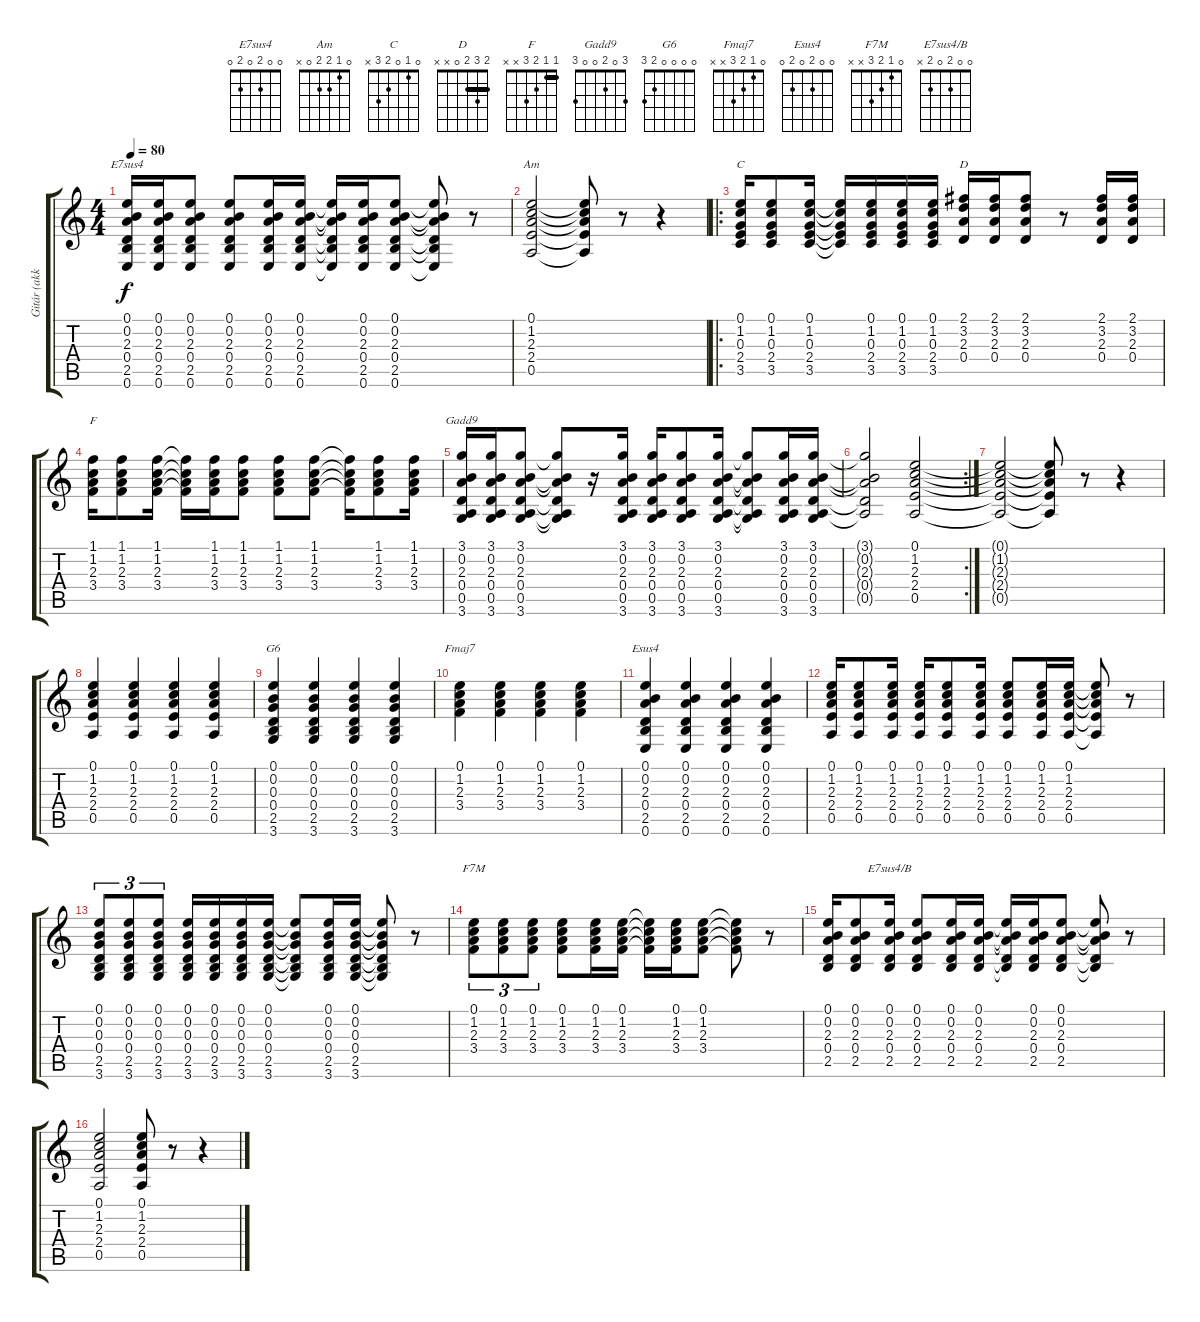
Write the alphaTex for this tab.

\track ("Gitár (akkord)" "Gitár (akk") {instrument acousticguitarsteel}
\staff {score tabs}
\tuning (E4 B3 G3 D3 A2 E2) {hide}
\chord ("E7sus4" 0 0 2 0 2 0)
\chord ("Am" 0 1 2 2 0 x)
\chord ("C" 0 1 0 2 3 x)
\chord ("D" 2 3 2 0 x x) {barre 2}
\chord ("F" 1 1 2 3 x x) {barre 1}
\chord ("Gadd9" 3 0 2 0 0 3)
\chord ("G6" 0 0 0 0 2 3)
\chord ("Fmaj7" 0 1 2 3 x x)
\chord ("Esus4" 0 0 2 0 2 0)
\chord ("F7M" 0 1 2 3 x x)
\chord ("E7sus4/B" 0 0 2 0 2 x)
\ts (4 4)
\tempo 80
\clef g2
\ks c
(0.1 0.2 2.3 0.4 2.5 0.6).16{ch "E7sus4" dy f} (0.1 0.2 2.3 0.4 2.5 0.6).16 (0.1 0.2 2.3 0.4 2.5 0.6).8 (0.1 0.2 2.3 0.4 2.5 0.6).8 (0.1 0.2 2.3 0.4 2.5 0.6).16 (0.1 0.2 2.3 0.4 2.5 0.6).16 (0.1{t} 0.2{t} 2.3{t} 0.4{t} 2.5{t} 0.6{t}).16 (0.1 0.2 2.3 0.4 2.5 0.6).16 (0.1 0.2 2.3 0.4 2.5 0.6).8 (0.1{t} 0.2{t} 2.3{t} 0.4{t} 2.5{t} 0.6{t}).8 r.8 |
(0.1 1.2 2.3 2.4 0.5).2{ch "Am"} (0.1{t} 1.2{t} 2.3{t} 2.4{t} 0.5{t}).8 r.8 r.4 |
\ro
(0.1 1.2 0.3 2.4 3.5).16{ch "C"} (0.1 1.2 0.3 2.4 3.5).8 (0.1 1.2 0.3 2.4 3.5).16 (0.1{t} 1.2{t} 0.3{t} 2.4{t} 3.5{t}).16 (0.1 1.2 0.3 2.4 3.5).16 (0.1 1.2 0.3 2.4 3.5).16 (0.1 1.2 0.3 2.4 3.5).16 (2.1 3.2 2.3 0.4).16{ch "D"} (2.1 3.2 2.3 0.4).16 (2.1 3.2 2.3 0.4).8 r.8 (2.1 3.2 2.3 0.4).16 (2.1 3.2 2.3 0.4).16 |
(1.1 1.2 2.3 3.4).16{ch "F"} (1.1 1.2 2.3 3.4).8 (1.1 1.2 2.3 3.4).16 (1.1{t} 1.2{t} 2.3{t} 3.4{t}).16 (1.1 1.2 2.3 3.4).16 (1.1 1.2 2.3 3.4).8 (1.1 1.2 2.3 3.4).8 (1.1 1.2 2.3 3.4).8 (1.1{t} 1.2{t} 2.3{t} 3.4{t}).16 (1.1 1.2 2.3 3.4).8 (1.1 1.2 2.3 3.4).16 |
(3.1 0.2 2.3 0.4 0.5 3.6).16{ch "Gadd9"} (3.1 0.2 2.3 0.4 0.5 3.6).16 (3.1 0.2 2.3 0.4 0.5 3.6).8 (3.1{t} 0.2{t} 2.3{t} 0.4{t} 0.5{t} 3.6{t}).8 r.16 (3.1 0.2 2.3 0.4 0.5 3.6).16 (3.1 0.2 2.3 0.4 0.5 3.6).16 (3.1 0.2 2.3 0.4 0.5 3.6).8 (3.1 0.2 2.3 0.4 0.5 3.6).16 (3.1{t} 0.2{t} 2.3{t} 0.4{t} 0.5{t} 3.6{t}).8 (3.1 0.2 2.3 0.4 0.5 3.6).16 (3.1 0.2 2.3 0.4 0.5 3.6).16 |
\rc 2
(3.1{t} 0.2{t} 2.3{t} 0.4{t} 0.5{t}).2 (0.1 1.2 2.3 2.4 0.5).2 |
(0.1{t} 1.2{t} 2.3{t} 2.4{t} 0.5{t}).2 (0.1{t} 1.2{t} 2.3{t} 2.4{t} 0.5{t}).8 r.8 r.4 |
(0.1 1.2 2.3 2.4 0.5).4 (0.1 1.2 2.3 2.4 0.5).4 (0.1 1.2 2.3 2.4 0.5).4 (0.1 1.2 2.3 2.4 0.5).4 |
(0.1 0.2 0.3 0.4 2.5 3.6).4{ch "G6"} (0.1 0.2 0.3 0.4 2.5 3.6).4 (0.1 0.2 0.3 0.4 2.5 3.6).4 (0.1 0.2 0.3 0.4 2.5 3.6).4 |
(0.1 1.2 2.3 3.4).4{ch "Fmaj7"} (0.1 1.2 2.3 3.4).4 (0.1 1.2 2.3 3.4).4 (0.1 1.2 2.3 3.4).4 |
(0.1 0.2 2.3 0.4 2.5 0.6).4{ch "Esus4"} (0.1 0.2 2.3 0.4 2.5 0.6).4 (0.1 0.2 2.3 0.4 2.5 0.6).4 (0.1 0.2 2.3 0.4 2.5 0.6).4 |
(0.1 1.2 2.3 2.4 0.5).16 (0.1 1.2 2.3 2.4 0.5).8 (0.1 1.2 2.3 2.4 0.5).16 (0.1 1.2 2.3 2.4 0.5).16 (0.1 1.2 2.3 2.4 0.5).8 (0.1 1.2 2.3 2.4 0.5).16 (0.1 1.2 2.3 2.4 0.5).8 (0.1 1.2 2.3 2.4 0.5).16 (0.1 1.2 2.3 2.4 0.5).16 (0.1{t} 1.2{t} 2.3{t} 2.4{t} 0.5{t}).8 r.8 |
(0.1 0.2 0.3 0.4 2.5 3.6).8{tu (3 2)} (0.1 0.2 0.3 0.4 2.5 3.6).8{tu (3 2)} (0.1 0.2 0.3 0.4 2.5 3.6).8{tu (3 2)} (0.1 0.2 0.3 0.4 2.5 3.6).16 (0.1 0.2 0.3 0.4 2.5 3.6).16 (0.1 0.2 0.3 0.4 2.5 3.6).16 (0.1 0.2 0.3 0.4 2.5 3.6).16 (0.1{t} 0.2{t} 0.3{t} 0.4{t} 2.5{t} 3.6{t}).8 (0.1 0.2 0.3 0.4 2.5 3.6).16 (0.1 0.2 0.3 0.4 2.5 3.6).16 (0.1{t} 0.2{t} 0.3{t} 0.4{t} 2.5{t} 3.6{t}).8 r.8 |
(0.1 1.2 2.3 3.4).8{tu (3 2) ch "F7M"} (0.1 1.2 2.3 3.4).8{tu (3 2)} (0.1 1.2 2.3 3.4).8{tu (3 2)} (0.1 1.2 2.3 3.4).8 (0.1 1.2 2.3 3.4).16 (0.1 1.2 2.3 3.4).16 (0.1{t} 1.2{t} 2.3{t} 3.4{t}).16 (0.1 1.2 2.3 3.4).16 (0.1 1.2 2.3 3.4).8 (0.1{t} 1.2{t} 2.3{t} 3.4{t}).8 r.8 |
(0.1 0.2 2.3 0.4 2.5).16 (0.1 0.2 2.3 0.4 2.5).8 (0.1 0.2 2.3 0.4 2.5).16{ch "E7sus4/B"} (0.1 0.2 2.3 0.4 2.5).8 (0.1 0.2 2.3 0.4 2.5).16 (0.1 0.2 2.3 0.4 2.5).16 (0.1{t} 0.2{t} 2.3{t} 0.4{t} 2.5{t}).16 (0.1 0.2 2.3 0.4 2.5).16 (0.1 0.2 2.3 0.4 2.5).8 (0.1{t} 0.2{t} 2.3{t} 0.4{t} 2.5{t}).8 r.8 |
(0.1 1.2 2.3 2.4 0.5).2 (0.1 1.2 2.3 2.4 0.5).8 r.8 r.4
